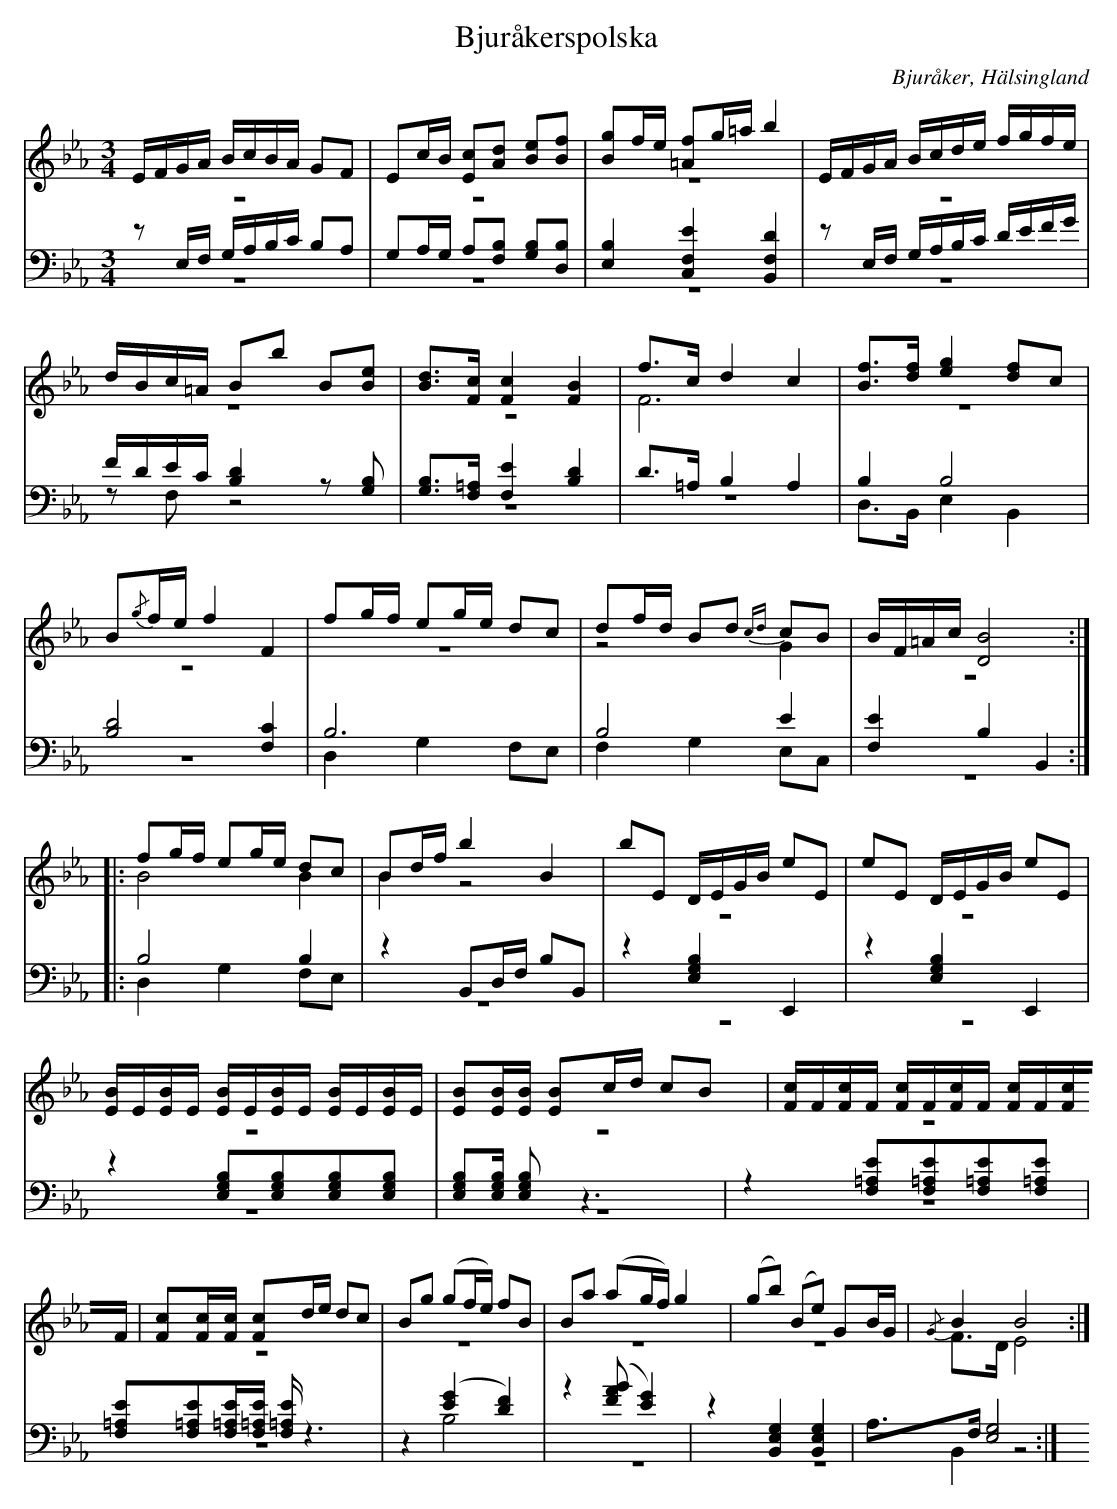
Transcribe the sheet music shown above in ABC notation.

X:1
T: Bjuråkerspolska
O: Bjuråker, Hälsingland
M: 3/4
L: 1/8
K: Eb
V:1
V:2 merge
V:3
V:4 merge
V:1
E/F/G/A/ B/c/B/A/ GF|Ec/B/ [Ec][Ad] [Be][Bf]|[Bg]f/e/ [=Af]g/=a/ b2|E/F/G/A/ B/c/d/e/ f/g/f/e/|
d/B/c/=A/ Bb B[Be]|[Bd]>[Fc] [F2c2] [F2B2]|f>c d2 c2|[Bf]>[df] [e2g2] [df]c|
B{/g}f/e/ f2 F2|fg/f/ eg/e/ dc|df/d/ Bd {cd}cB|B/F/=A/c/ [D4B4]:|
|:fg/f/ eg/e/ dc|Bd/f/ b2 B2|bE D/E/G/B/ eE|eE D/E/G/B/ eE|
[E/B/]E/[E/B/]E/ [E/B/]E/[E/B/]E/ [E/B/]E/[E/B/]E/|[EB][E/B/][E/B/] [EB]c/d/ cB|[F/c/]F/[F/c/]F/ [F/c/]F/[F/c/]F/ [F/c/]F/[F/c/]F/|[Fc][F/c/][F/c/] [Fc]d/e/ dc|Bg (gf/e/) fB|Ba (ag/f/) g2|(gb) (Be) GB/G/|{/G}B2 B4:|
V:2
z6|z6|z6|z6|
z6|z6|F6|z6|
z6|z6|z4 G2|z6:|
|:B4 B2|B2 z4|z6|z6|
z6|z6|z6|z6|
z6|z6|z6|F>D E4:|
V:3 clef=bass
zE,/F,/ G,/A,/B,/C/ B,A,|G,A,/G,/ A,[F,B,] [G,B,][D,B,]|[E,2B,2] [C,2F,2E2] [B,,2F,2D2]|zE,/F,/ G,/A,/B,/C/ D/E/F/G/|
F/D/E/C/ [B,2D2]z[G,B,]|[G,B,]>[F,=A,] [F,2E2] [B,2D2]|D>=A, B,2 A,2|B,2 B,4|
[B,4D4] [F,2C2]|B,6|B,4 E2|[F,2E2] B,2 B,,2:|
|:B,4 B,2|z2 B,,D,/F,/ B,B,,|z2 [E,2G,2B,2] E,,2|z2 [E,2G,2B,2] E,,2|
z2 [E,G,B,][E,G,B,][E,G,B,][E,G,B,]|[E,G,B,][E,/G,/B,/] [E,G,B,] z3|z2 [F,=A,E][F,=A,E][F,=A,E][F,=A,E]|[F,=A,E][F,=A,E][F,/=A,/E/][F,/=A,/E/] [F,/=A,/E/] z3|
z2 ([E2G2] [D2F2])|z2 ([BF2A2] [E2G2])|z2 [B,,2E,2G,2] [B,,2E,2G,2]|A,>F, [E,4G,4]:|
V:4  clef=bass
z6|z6|z6|z6|
zF, z4|z6|z6|D,>B,, E,2 B,,2|
z6|D,2 G,2 F,E,|F,2 G,2 E,C,|z6:|
|:D,2 G,2 F,E,|z6|z6|z6|
z6|z6|z6|z6|
z2 B,4|z6|z6|B,,2 z4:|
